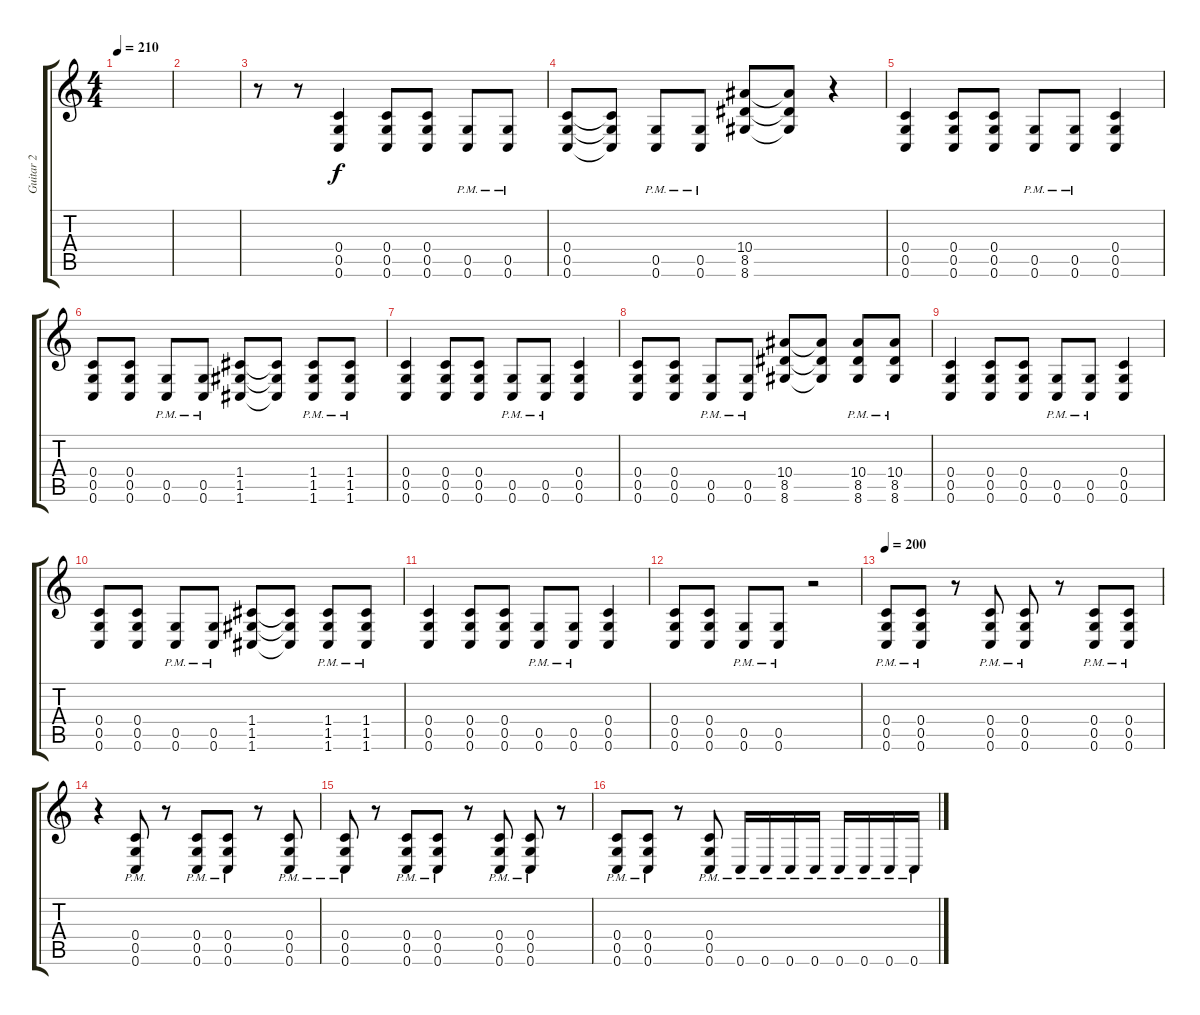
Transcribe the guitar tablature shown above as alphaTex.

\track ("Guitar 2" "Guitar 2") {instrument distortionguitar}
\staff {score tabs}
\tuning (D4 A3 F3 C3 G2 C2) {hide}
\ts (4 4)
\tempo 210
\clef g2
\ks c
|
|
r.8 r.8 (0.4 0.5 0.6).4 (0.4 0.5 0.6).8 (0.4 0.5 0.6).8 (0.5 0.6{pm}).8 (0.5 0.6{pm}).8 |
(0.4 0.5 0.6).8 (0.4{t} 0.5{t} 0.6{t}).8 (0.5 0.6{pm}).8 (0.5 0.6{pm}).8 (10.4 8.5 8.6).8 (10.4{t} 8.5{t} 8.6{t}).8 r.4 |
(0.4 0.5 0.6).4 (0.4 0.5 0.6).8 (0.4 0.5 0.6).8 (0.5 0.6{pm}).8 (0.5 0.6{pm}).8 (0.4 0.5 0.6).4 |
(0.4 0.5 0.6).8 (0.4 0.5 0.6).8 (0.5{pm} 0.6{pm}).8 (0.5{pm} 0.6{pm}).8 (1.4 1.5 1.6).8 (1.4{t} 1.5{t} 1.6{t}).8 (1.4 1.5 1.6{pm}).8 (1.4 1.5 1.6{pm}).8 |
(0.4 0.5 0.6).4 (0.4 0.5 0.6).8 (0.4 0.5 0.6).8 (0.5{pm} 0.6{pm}).8 (0.5{pm} 0.6{pm}).8 (0.4 0.5 0.6).4 |
(0.4 0.5 0.6).8 (0.4 0.5 0.6).8 (0.5 0.6{pm}).8 (0.5 0.6{pm}).8 (10.4 8.5 8.6).8 (10.4{t} 8.5{t} 8.6{t}).8 (10.4 8.5 8.6{pm}).8 (10.4 8.5 8.6{pm}).8 |
(0.4 0.5 0.6).4 (0.4 0.5 0.6).8 (0.4 0.5 0.6).8 (0.5 0.6{pm}).8 (0.5 0.6{pm}).8 (0.4 0.5 0.6).4 |
(0.4 0.5 0.6).8 (0.4 0.5 0.6).8 (0.5{pm} 0.6{pm}).8 (0.5{pm} 0.6{pm}).8 (1.4 1.5 1.6).8 (1.4{t} 1.5{t} 1.6{t}).8 (1.4 1.5 1.6{pm}).8 (1.4 1.5 1.6{pm}).8 |
(0.4 0.5 0.6).4 (0.4 0.5 0.6).8 (0.4 0.5 0.6).8 (0.5{pm} 0.6{pm}).8 (0.5{pm} 0.6{pm}).8 (0.4 0.5 0.6).4 |
(0.4 0.5 0.6).8 (0.4 0.5 0.6).8 (0.5 0.6{pm}).8 (0.5 0.6{pm}).8 r.2 |
\tempo 200
(0.4{pm} 0.5{pm} 0.6{pm}).8 (0.4{pm} 0.5{pm} 0.6{pm}).8 r.8 (0.4{pm} 0.5{pm} 0.6{pm}).8 (0.4{pm} 0.5{pm} 0.6{pm}).8 r.8 (0.4{pm} 0.5{pm} 0.6{pm}).8 (0.4{pm} 0.5{pm} 0.6{pm}).8 |
r.4 (0.4{pm} 0.5{pm} 0.6{pm}).8 r.8 (0.4{pm} 0.5{pm} 0.6{pm}).8 (0.4{pm} 0.5{pm} 0.6{pm}).8 r.8 (0.4{pm} 0.5{pm} 0.6{pm}).8 |
(0.4{pm} 0.5{pm} 0.6{pm}).8 r.8 (0.4{pm} 0.5{pm} 0.6{pm}).8 (0.4{pm} 0.5{pm} 0.6{pm}).8 r.8 (0.4{pm} 0.5{pm} 0.6{pm}).8 (0.4{pm} 0.5{pm} 0.6{pm}).8 r.8 |
(0.4{pm} 0.5{pm} 0.6{pm}).8 (0.4{pm} 0.5{pm} 0.6{pm}).8 r.8 (0.4{pm} 0.5{pm} 0.6{pm}).8 0.6{pm}.16 0.6{pm}.16 0.6{pm}.16 0.6{pm}.16 0.6{pm}.16 0.6{pm}.16 0.6{pm}.16 0.6{pm}.16
